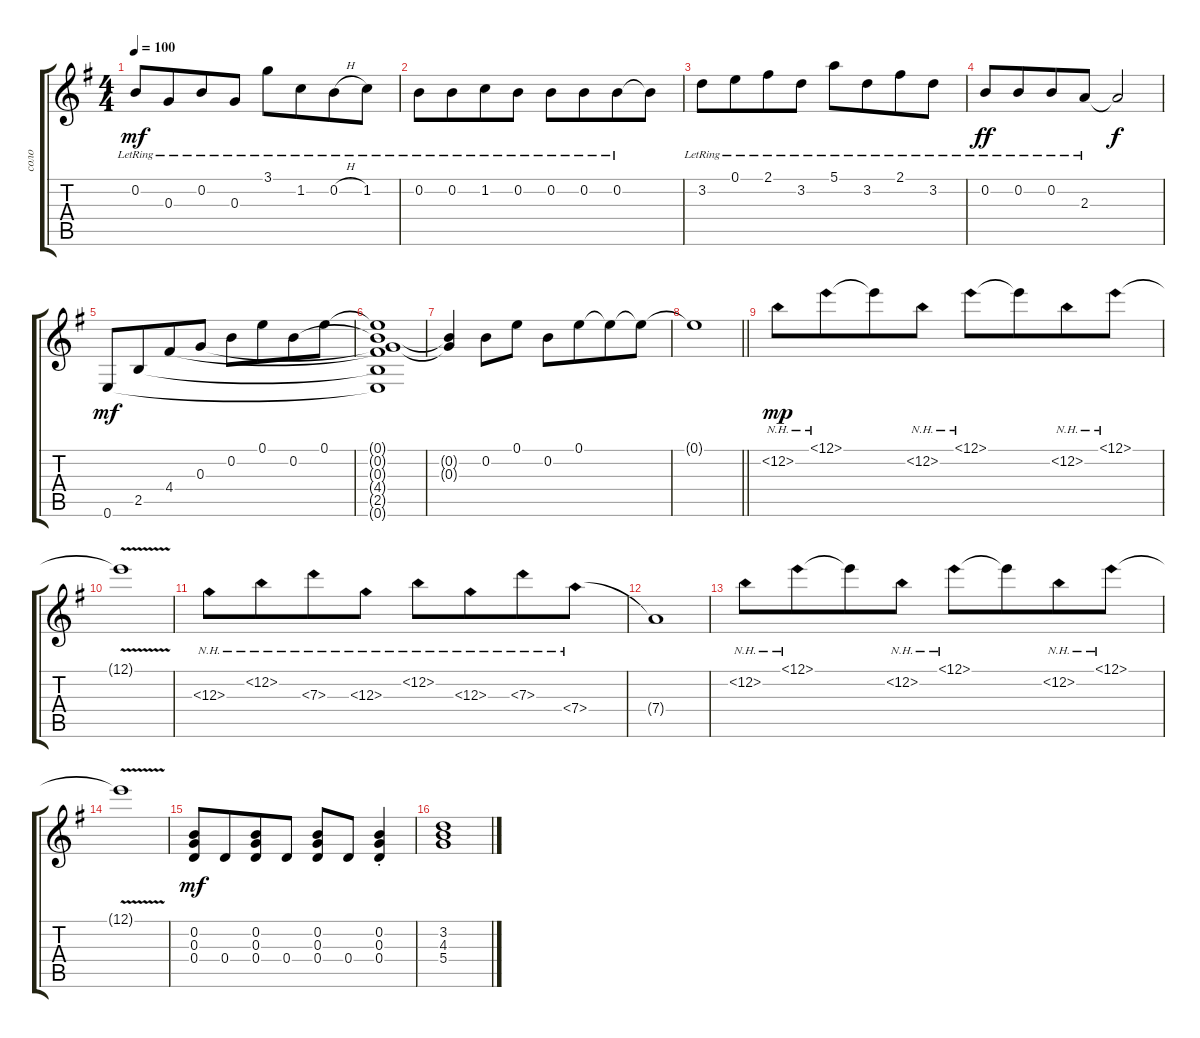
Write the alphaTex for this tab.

\track ("соло" "соло") {instrument electricguitarjazz}
\staff {score tabs}
\tuning (E4 B3 G3 D3 A2 E2) {hide}
\ts (4 4)
\section ("" "")
\tempo 100
\clef g2
\ks eminor
0.2{lr}.8{dy mf} 0.3{lr}.8{beam merge} 0.2{lr}.8 0.3{lr}.8 3.1{lr}.8 1.2{lr}.8{beam merge} 0.2{h lr}.8 1.2{lr}.8 |
0.2{lr}.8 0.2{lr}.8{beam merge} 1.2{lr}.8 0.2{lr}.8 0.2{lr}.8 0.2{lr}.8{beam merge} 0.2{lr}.8 0.2{t}.8 |
3.2{lr}.8 0.1{lr}.8{beam merge} 2.1{lr}.8 3.2{lr}.8 5.1{lr}.8 3.2{lr}.8{beam merge} 2.1{lr}.8 3.2{lr}.8 |
0.2{lr}.8{dy ff} 0.2{lr}.8{beam merge} 0.2{lr}.8 2.3{lr}.8 2.3{t}.2{dy f} |
0.6.8{dy mf} 2.5.8{beam merge} 4.4.8 0.3.8 0.2.8 0.1.8{beam merge} 0.2.8 0.1.8 |
(0.1{t} 0.2{t} 0.3{t} 4.4{t} 2.5{t} 0.6{t}).1 |
(0.2{t} 0.3{t}).4 0.2.8 0.1.8 0.2.8 0.1.8{beam merge} 0.1{t}.8 0.1{t}.8 |
\barLineRight lightlight
0.1{t}.1 |
\section ("" "")
12.2{nh}.8{dy mp} 12.1{nh}.8{beam merge} 12.1{t}.8 12.2{nh}.8 12.1{nh}.8 12.1{t}.8{beam merge} 12.2{nh}.8 12.1{nh}.8 |
12.1{v t}.1 |
12.3{nh}.8 12.2{nh}.8{beam merge} 7.3{nh}.8 12.3{nh}.8 12.2{nh}.8 12.3{nh}.8{beam merge} 7.3{nh}.8 7.4{nh}.8 |
7.4{t}.1 |
12.2{nh}.8 12.1{nh}.8{beam merge} 12.1{t}.8 12.2{nh}.8 12.1{nh}.8 12.1{t}.8{beam merge} 12.2{nh}.8 12.1{nh}.8 |
12.1{v t}.1 |
(0.2 0.3 0.4).8{dy mf} 0.4.8{beam merge} (0.2 0.3 0.4).8 0.4.8 (0.2 0.3 0.4).8 0.4.8 (0.2{st} 0.3 0.4).4 |
(3.2 4.3 5.4).1
